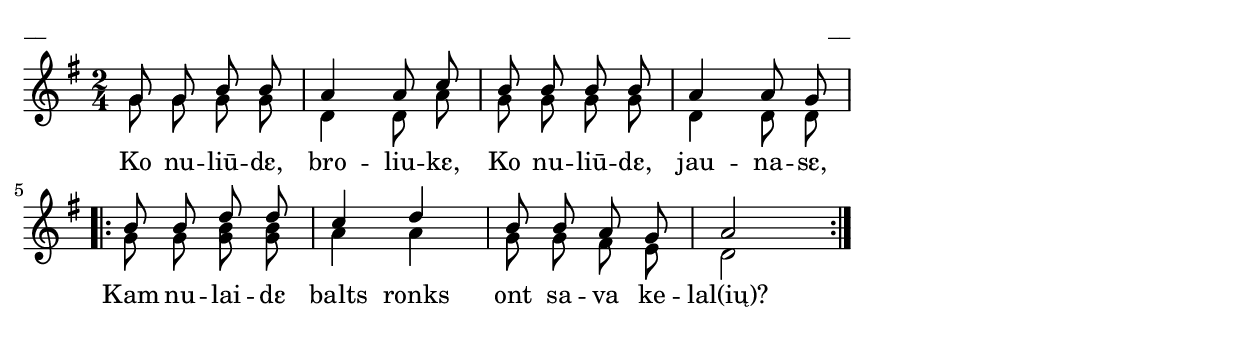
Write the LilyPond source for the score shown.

\version "2.13.16"
%\header {
%    title = "Ko nuliūdε, broliukε"
%}
% "Skamba, skamba kankliai, 1993"
\paper {
line-width = 14\cm
left-margin = 0.4\cm
between-system-padding = 0.1\cm
between-system-space = 0.1\cm
}
\layout {
indent = #0
ragged-last = ##f
}


voiceA = \relative c' {
\clef "treble"
\key g \major
\time 2/4
g'8 g b b | a4 a8 c | b8 b b b | a4 a8 g |
\repeat volta 2 {
b8 b d d | c4 d | b8 b a g | a2
}
} 

lyricA = \lyricmode {
Ko nu -- liū -- dε, bro -- liu -- kε, 
Ko nu -- liū -- dε, jau -- na -- sε, 
Kam nu -- lai -- dε balts ronks ont sa -- va ke -- lal(ių)?
}

voiceB = \relative c' {
\clef "treble"
\key g \major
\time 2/4 
g'8 g g g | d4 d8 a'8 | g8 g g g | d4 d8 d
\repeat volta 2 {
g8 g <<g b>> <<g b>> | a4 a | g8 g fis e | d2 
}
}


fullScore = <<
\new Staff {
<<
\new Voice = "voiceA" { \voiceOne \autoBeamOff \voiceA }
\lyricsto "voiceA" \new Lyrics \lyricA
\new Voice = "voiceB" { \voiceTwo \autoBeamOff \voiceB }
>>
}
>>

\score {
\fullScore
\header { piece = "__" opus = "__" }
}
\markup { \with-color #(x11-color 'white) \sans \smaller "__" }
\score {
\unfoldRepeats
\fullScore
\midi {
\context { \Staff \remove "Staff_performer" }
\context { \Voice \consists "Staff_performer" }
}
}


